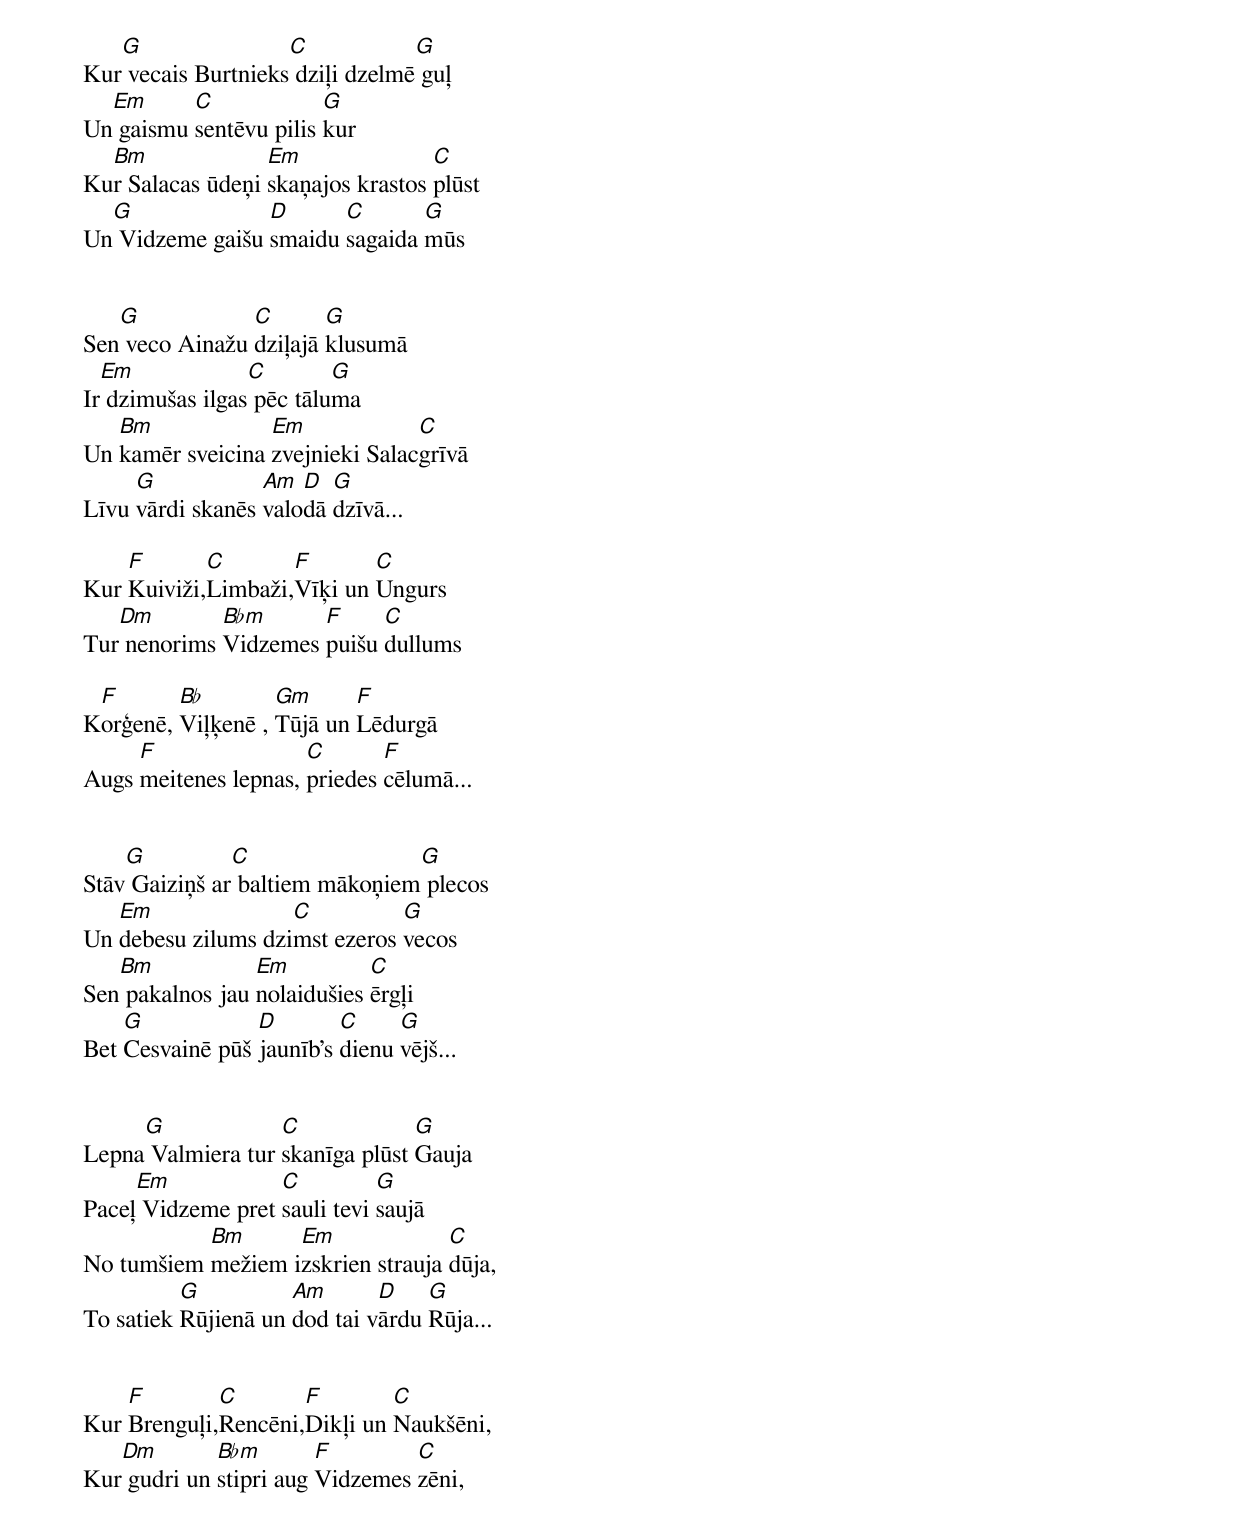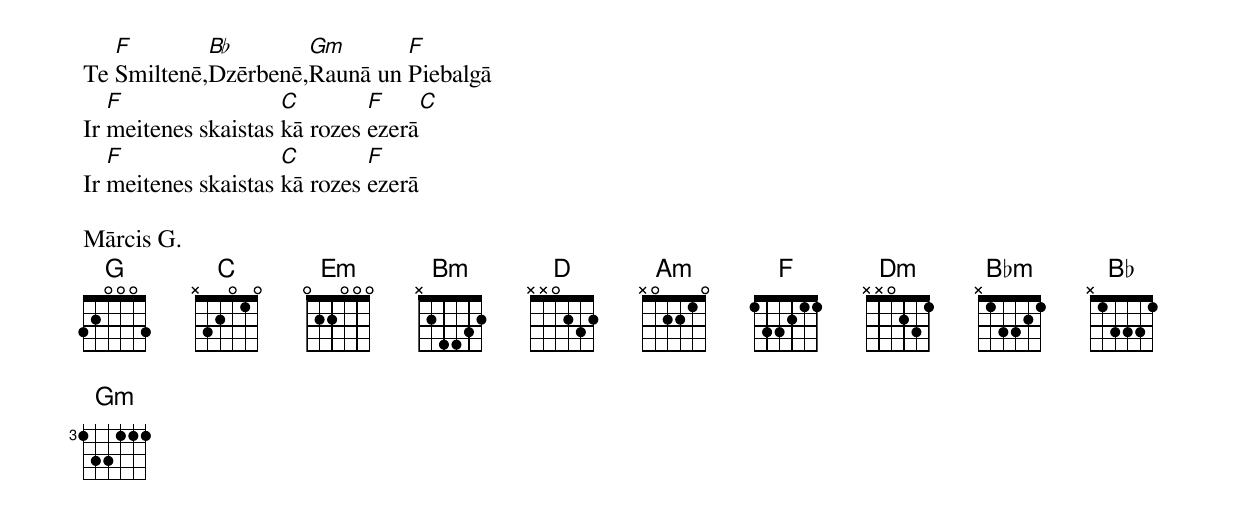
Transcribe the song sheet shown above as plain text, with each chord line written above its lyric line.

   G                C            G
Kur vecais Burtnieks dziļi dzelmē guļ
  Em      C             G
Un gaismu sentēvu pilis kur
  Bm              Em               C
Kur Salacas ūdeņi skaņajos krastos plūst
  G              D      C       G
Un Vidzeme gaišu smaidu sagaida mūs


   G            C       G
Sen veco Ainažu dziļajā klusumā
  Em             C        G
Ir dzimušas ilgas pēc tāluma
   Bm             Em             C
Un kamēr sveicina zvejnieki Salacgrīvā
     G            Am  D  G
Līvu vārdi skanēs valodā dzīvā...

    F       C       F       C
Kur Kuiviži,Limbaži,Vīķi un Ungurs
   Dm        B♭m      F     C
Tur nenorims Vidzemes puišu dullums

 F       B♭        Gm      F
Korģenē, Viļķenē , Tūjā un Lēdurgā
     F                C       F
Augs meitenes lepnas, priedes cēlumā...


    G          C                G
Stāv Gaiziņš ar baltiem mākoņiem plecos
   Em               C          G
Un debesu zilums dzimst ezeros vecos
   Bm            Em          C
Sen pakalnos jau nolaidušies ērgļi
    G            D        C     G
Bet Cesvainē pūš jaunīb’s dienu vējš...


     G             C             G
Lepna Valmiera tur skanīga plūst Gauja
     Em            C          G
Paceļ Vidzeme pret sauli tevi saujā
           Bm      Em              C
No tumšiem mežiem izskrien strauja dūja,
          G          Am       D    G
To satiek Rūjienā un dod tai vārdu Rūja...


    F        C       F        C
Kur Brenguļi,Rencēni,Dikļi un Naukšēni,
   Dm        B♭m        F        C
Kur gudri un stipri aug Vidzemes zēni,
   F        B♭       Gm       F
Te Smiltenē,Dzērbenē,Raunā un Piebalgā
   F                 C        F      C
Ir meitenes skaistas kā rozes ezerā
   F                 C        F
Ir meitenes skaistas kā rozes ezerā

Mārcis G.
